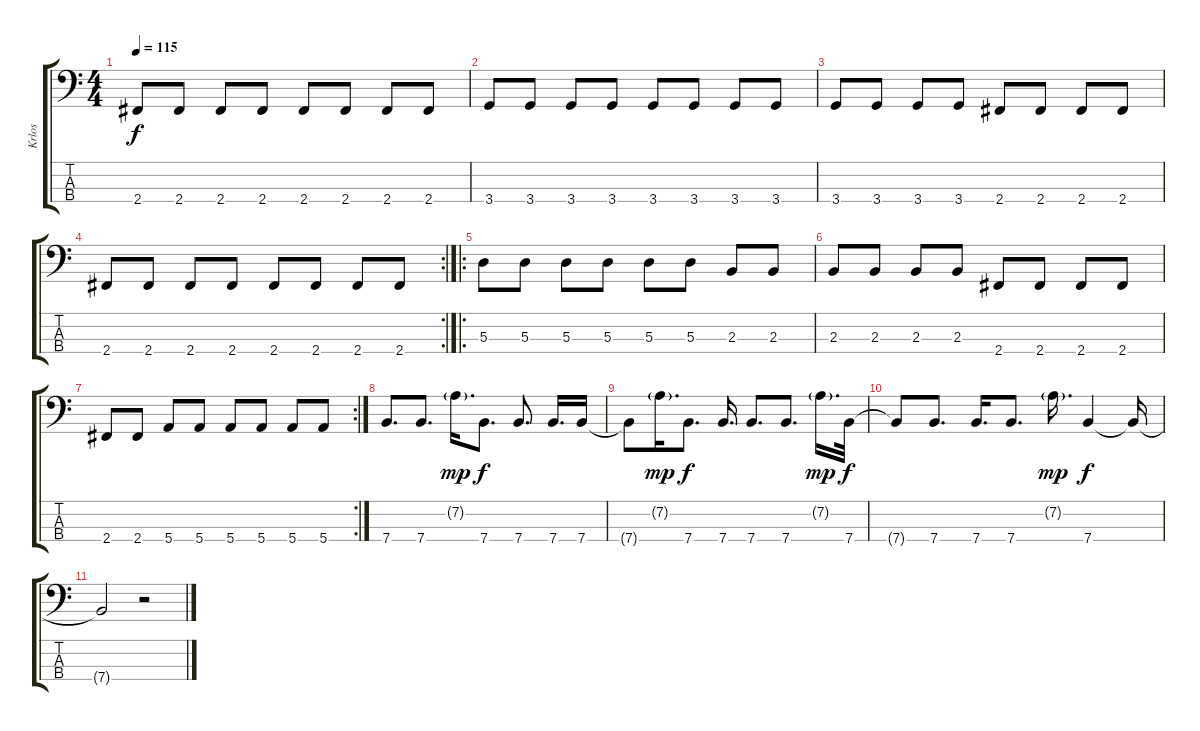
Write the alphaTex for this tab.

\track ("Krlos" "Krlos") {instrument electricbasspick}
\staff {score tabs}
\tuning (G2 D2 A1 E1) {hide}
\ts (4 4)
\tempo 115
\clef f4
\ks c
2.4.8{dy f} 2.4.8 2.4.8 2.4.8 2.4.8 2.4.8 2.4.8 2.4.8 |
3.4.8 3.4.8 3.4.8 3.4.8 3.4.8 3.4.8 3.4.8 3.4.8 |
3.4.8 3.4.8 3.4.8 3.4.8 2.4.8 2.4.8 2.4.8 2.4.8 |
\rc 2
2.4.8 2.4.8 2.4.8 2.4.8 2.4.8 2.4.8 2.4.8 2.4.8 |
\ro
5.3.8 5.3.8 5.3.8 5.3.8 5.3.8 5.3.8 2.3.8 2.3.8 |
2.3.8 2.3.8 2.3.8 2.3.8 2.4.8 2.4.8 2.4.8 2.4.8 |
\rc 2
2.4.8 2.4.8 5.4.8 5.4.8 5.4.8 5.4.8 5.4.8 5.4.8 |
7.4.8{d} 7.4.8{d} 7.2{g}.16{d dy mp} 7.4.8{d dy f} 7.4.8{d} 7.4.16{d} 7.4.16 |
7.4{t}.8 7.2{g}.16{d dy mp} 7.4.8{d dy f} 7.4.16{d} 7.4.8{d} 7.4.8{d} 7.2{g}.16{d dy mp} 7.4.32{dy f} |
7.4{t}.8 7.4.8{d} 7.4.16{d} 7.4.8{d} 7.2{g}.16{d dy mp} 7.4.4{dy f} 7.4{t}.16 |
7.4{t}.2 r.2
